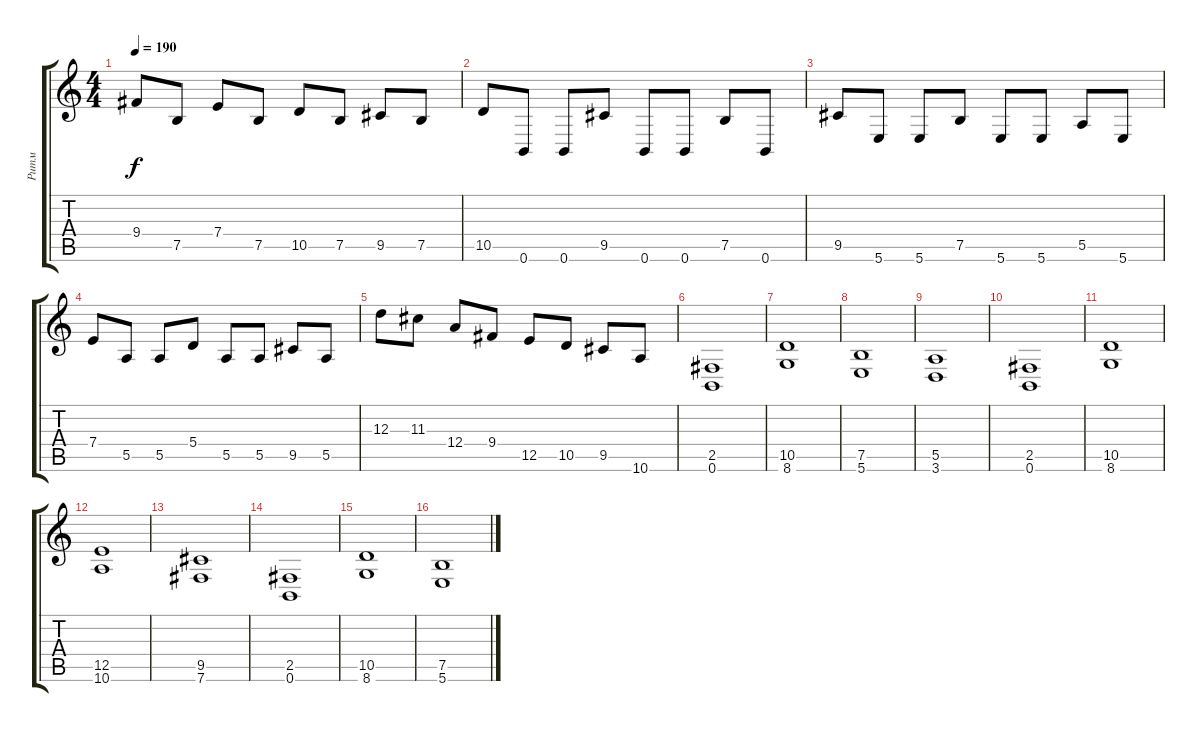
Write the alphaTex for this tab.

\track ("Ритм" "Ритм") {instrument distortionguitar}
\staff {score tabs}
\tuning (B3 Gb3 D3 A2 E2 B1) {hide}
\ts (4 4)
\tempo 190
\clef g2
\ks c
9.4.8{dy f} 7.5.8 7.4.8 7.5.8 10.5.8 7.5.8 9.5.8 7.5.8 |
10.5.8 0.6.8 0.6.8 9.5.8 0.6.8 0.6.8 7.5.8 0.6.8 |
9.5.8 5.6.8 5.6.8 7.5.8 5.6.8 5.6.8 5.5.8 5.6.8 |
7.4.8 5.5.8 5.5.8 5.4.8 5.5.8 5.5.8 9.5.8 5.5.8 |
12.3.8 11.3.8 12.4.8 9.4.8 12.5.8 10.5.8 9.5.8 10.6.8 |
(2.5 0.6).1 |
(10.5 8.6).1 |
(7.5 5.6).1 |
(5.5 3.6).1 |
(2.5 0.6).1 |
(10.5 8.6).1 |
(12.5 10.6).1 |
(9.5 7.6).1 |
(2.5 0.6).1 |
(10.5 8.6).1 |
(7.5 5.6).1
